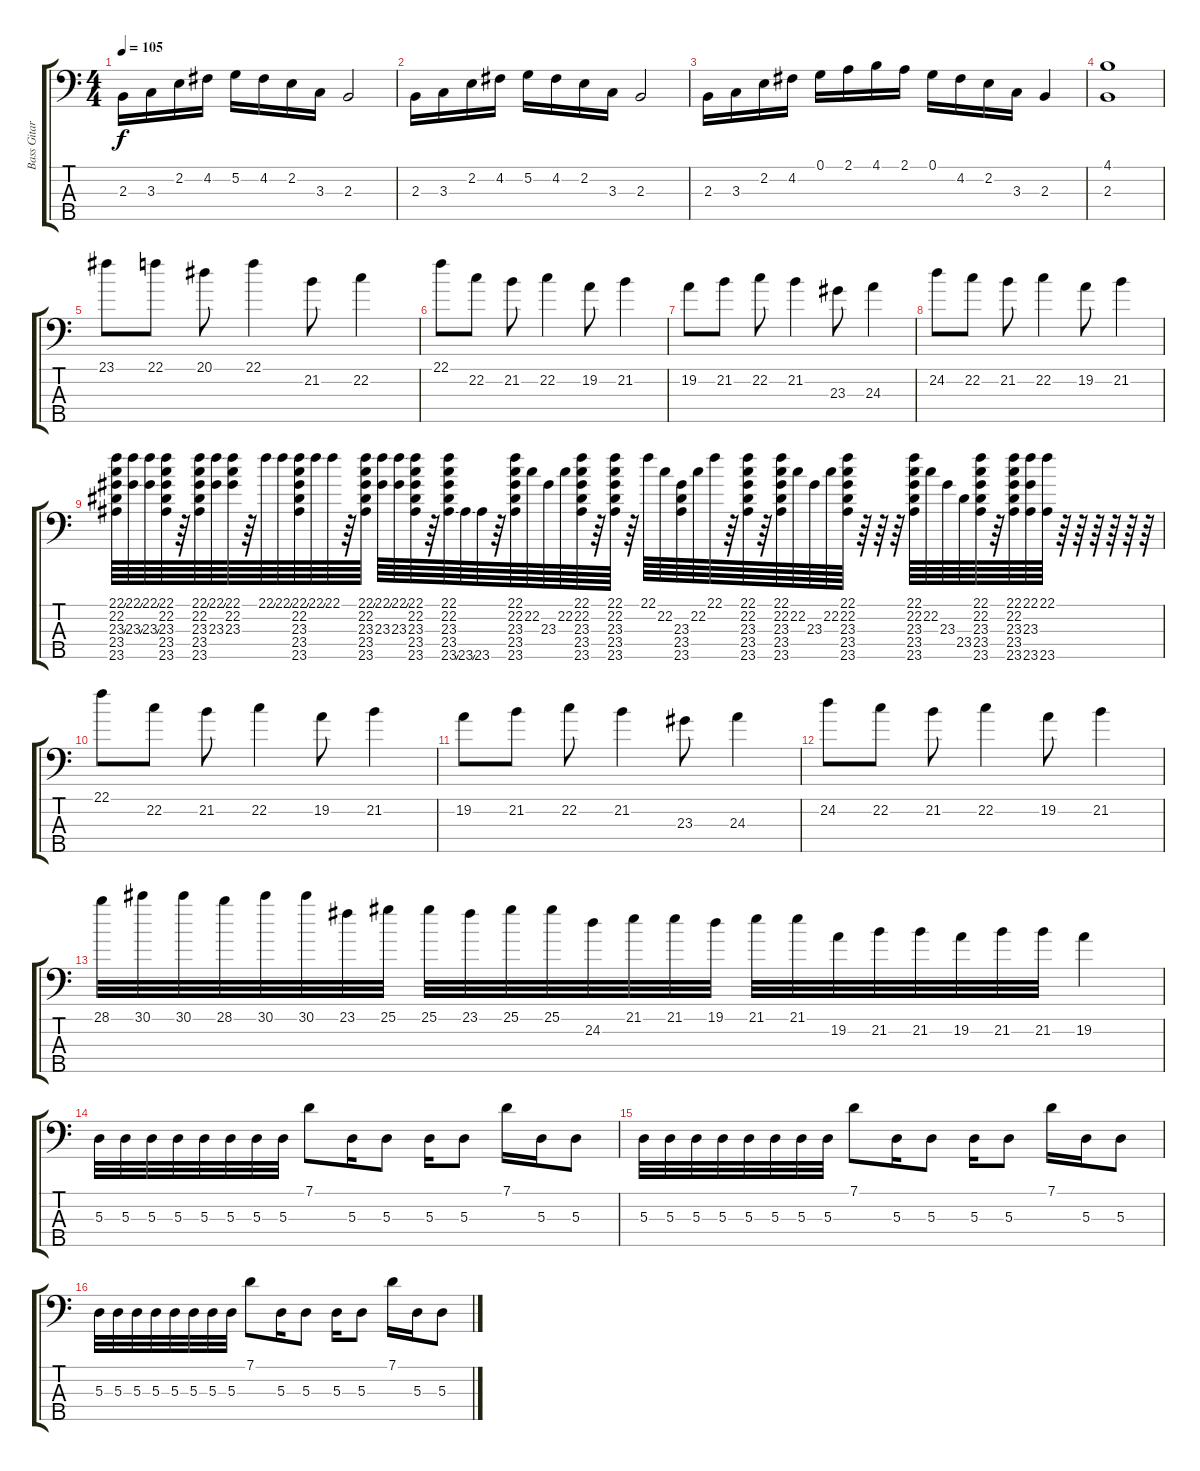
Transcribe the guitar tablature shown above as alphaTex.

\track ("Bass Gitar" "Bass Gitar") {instrument electricbassfinger}
\staff {score tabs}
\tuning (G2 D2 A1 E1 B0) {hide}
\ts (4 4)
\tempo 105
\clef f4
\ks c
2.3.16{dy f instrument electricbassfinger} 3.3.16 2.2.16 4.2.16 5.2.16 4.2.16 2.2.16 3.3.16 2.3.2 |
2.3.16 3.3.16 2.2.16 4.2.16 5.2.16 4.2.16 2.2.16 3.3.16 2.3.2 |
2.3.16 3.3.16 2.2.16 4.2.16 0.1.16 2.1.16 4.1.16 2.1.16 0.1.16 4.2.16 2.2.16 3.3.16 2.3.4 |
(4.1 2.3).1 |
23.1.8 22.1.8 20.1.8 22.1.4 21.2.8 22.2.4 |
22.1.8 22.2.8 21.2.8 22.2.4 19.2.8 21.2.4 |
19.2.8 21.2.8 22.2.8 21.2.4 23.3.8 24.3.4 |
24.2.8 22.2.8 21.2.8 22.2.4 19.2.8 21.2.4 |
(22.1{ss} 22.2 23.3{ss} 23.4 23.5).64 (22.1{ss} 23.3{ss}).64 (22.1{ss} 23.3{ss}).64 (22.1 22.2 23.3 23.4 23.5).64 r.64 (22.1{ss} 22.2 23.3 23.4 23.5).64 (22.1{ss} 23.3).64 (22.1 22.2 23.3).64 r.64 22.1{ss}.64 22.1{ss}.64 (22.1{ss} 22.2 23.3 23.4 23.5).64 22.1{ss}.64 22.1.64 r.64 (22.1{ss} 22.2 23.3 23.4 23.5).64 (22.1{ss} 23.3).64 (22.1{ss} 23.3).64 (22.1 22.2 23.3 23.4 23.5).64 r.64 (22.1 22.2 23.3 23.4 23.5{ss}).64 23.5{ss}.64 23.5.64 r.64 (22.1 22.2 23.3 23.4 23.5).64 22.2.64 23.3.64 22.2.64 (22.1 22.2 23.3 23.4 23.5).64 r.64 (22.1 22.2 23.3 23.4 23.5).64 r.64 22.1.64 22.2.64 (23.3 23.4 23.5).64 22.2.64 22.1.64 r.64 (22.1 22.2 23.3 23.4 23.5).64 r.64 (22.1 22.2 23.3 23.4 23.5).64 22.2.64 23.3.64 22.2.64 (22.1 22.2 23.3 23.4 23.5).64 r.64 r.64 r.64 (22.1 22.2 23.3 23.4 23.5).64 22.2.64 23.3.64 23.4.64 (22.1 22.2 23.3 23.4 23.5).64 r.64 (22.1 22.2 23.3 23.4 23.5).64 (22.1 23.3 23.5).64 (22.1 23.5).64 r.64 r.64 r.64 r.64 r.64 r.64 |
22.1.8 22.2.8 21.2.8 22.2.4 19.2.8 21.2.4 |
19.2.8 21.2.8 22.2.8 21.2.4 23.3.8 24.3.4 |
24.2.8 22.2.8 21.2.8 22.2.4 19.2.8 21.2.4 |
28.1.32 30.1.32 30.1.32 28.1.32 30.1.32 30.1.32 23.1.32 25.1.32 25.1.32 23.1.32 25.1.32 25.1.32 24.2.32 21.1.32 21.1.32 19.1.32 21.1.32 21.1.32 19.2.32 21.2.32 21.2.32 19.2.32 21.2.32 21.2.32 19.2.4 |
5.3.32 5.3.32 5.3.32 5.3.32 5.3.32 5.3.32 5.3.32 5.3.32 7.1.8 5.3.16 5.3.8 5.3.16 5.3.8 7.1.16 5.3.16 5.3.8 |
5.3.32 5.3.32 5.3.32 5.3.32 5.3.32 5.3.32 5.3.32 5.3.32 7.1.8 5.3.16 5.3.8 5.3.16 5.3.8 7.1.16 5.3.16 5.3.8 |
5.3.32 5.3.32 5.3.32 5.3.32 5.3.32 5.3.32 5.3.32 5.3.32 7.1.8 5.3.16 5.3.8 5.3.16 5.3.8 7.1.16 5.3.16 5.3.8
